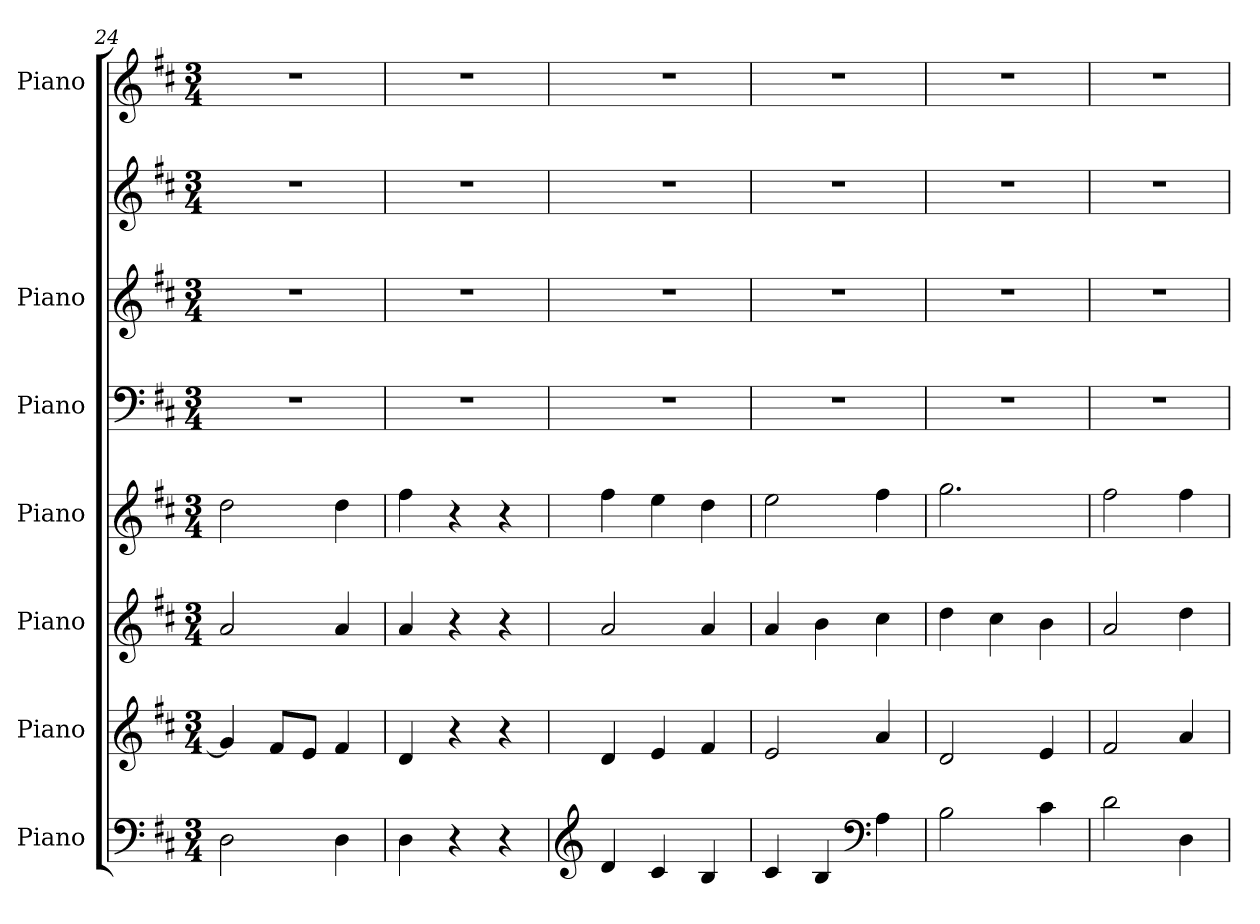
**kern	**kern	**kern	**kern	**kern	**kern	**kern	**kern
*part7	*part6	*part5	*part4	*part3	*part2	*part2	*part1
*staff8	*staff7	*staff6	*staff5	*staff4	*staff3	*staff2	*staff1
*I"Piano	*I"Piano	*I"Piano	*I"Piano	*I"Piano	*I"Piano	*	*I"Piano
*I'Pno.	*I'Pno.	*I'Pno.	*I'Pno.	*I'Pno.	*I'Pno.	*	*I'Pno.
*clefF4	*clefG2	*clefG2	*clefG2	*clefF4	*clefG2	*clefG2	*clefG2
*k[f#c#]	*k[f#c#]	*k[f#c#]	*k[f#c#]	*k[f#c#]	*k[f#c#]	*k[f#c#]	*k[f#c#]
*M3/4	*M3/4	*M3/4	*M3/4	*M3/4	*M3/4	*M3/4	*M3/4
=24	=24	=24	=24	=24	=24	=24	=24
2D\	4g/]	2a/	2dd\	2.r	2.r	2.r	2.r
.	8f#/L	.	.	.	.	.	.
.	8e/J	.	.	.	.	.	.
4D\	4f#/	4a/	4dd\	.	.	.	.
=25	=25	=25	=25	=25	=25	=25	=25
4D\	4d/	4a/	4ff#\	2.r	2.r	2.r	2.r
4r	4r	4r	4r	.	.	.	.
4r	4r	4r	4r	.	.	.	.
=26	=26	=26	=26	=26	=26	=26	=26
*clefG2	*	*	*	*	*	*	*
4d/	4d/	2a/	4ff#\	2.r	2.r	2.r	2.r
4c#/	4e/	.	4ee\	.	.	.	.
4B/	4f#/	4a/	4dd\	.	.	.	.
=27	=27	=27	=27	=27	=27	=27	=27
4c#/	2e/	4a/	2ee\	2.r	2.r	2.r	2.r
4B/	.	4b\	.	.	.	.	.
*clefF4	*	*	*	*	*	*	*
4A\	4a/	4cc#\	4ff#\	.	.	.	.
!!LO:PB:g=z
=28	=28	=28	=28	=28	=28	=28	=28
2B\	2d/	4dd\	2.gg\	2.r	2.r	2.r	2.r
.	.	4cc#\	.	.	.	.	.
4c#\	4e/	4b\	.	.	.	.	.
=29	=29	=29	=29	=29	=29	=29	=29
2d\	2f#/	2a/	2ff#\	2.r	2.r	2.r	2.r
4D\	4a/	4dd\	4ff#\	.	.	.	.
=	=	=	=	=	=	=	=
*-	*-	*-	*-	*-	*-	*-	*-
